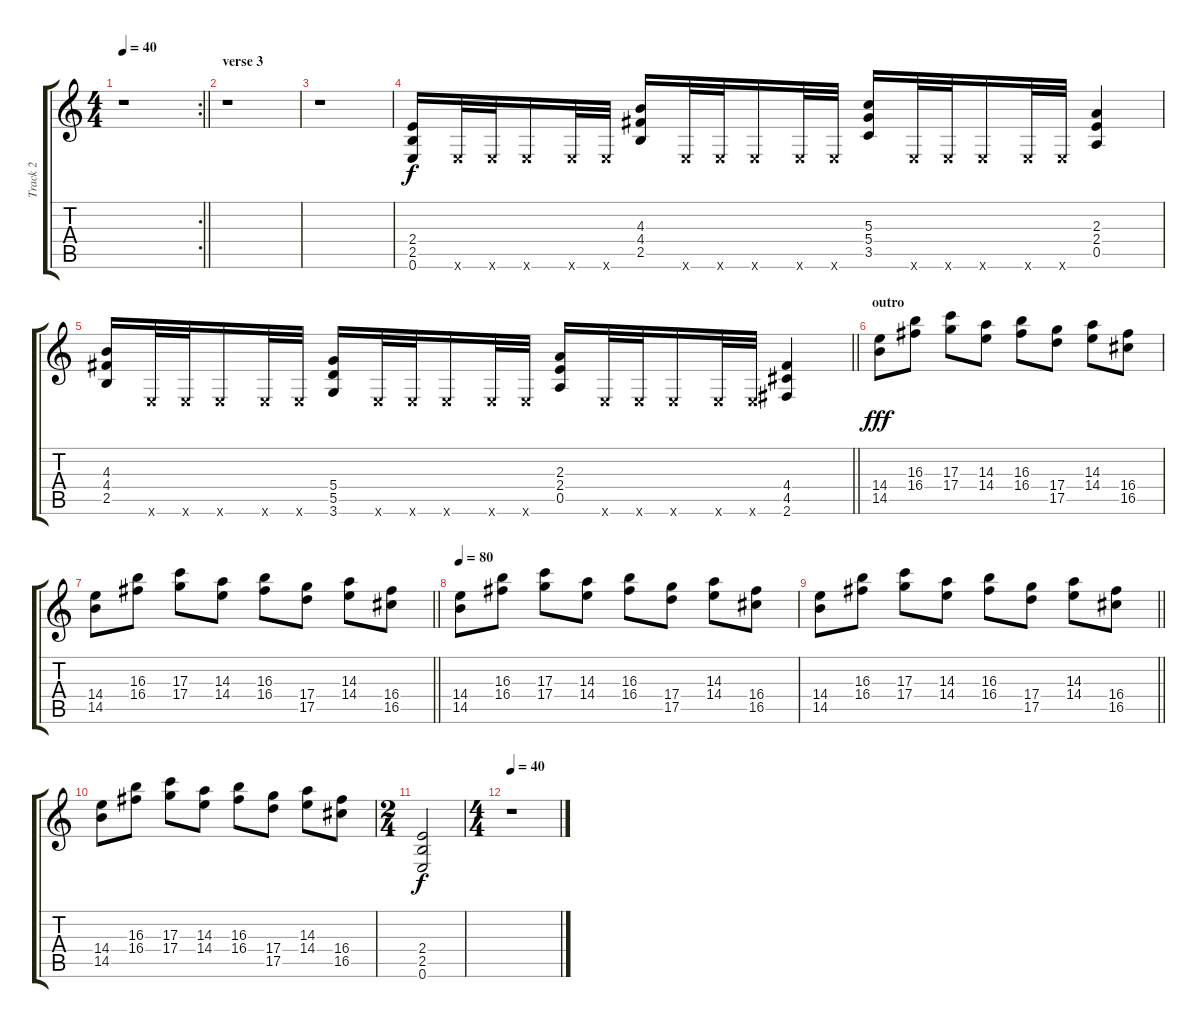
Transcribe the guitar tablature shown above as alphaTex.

\track ("Track 2" "Track 2") {instrument distortionguitar}
\staff {score tabs}
\tuning (E4 B3 G3 D3 A2 E2) {hide}
\rc 2
\ts (4 4)
\tempo 40
\clef g2
\barLineRight lightlight
\ks c
r.1{dy f} |
\section ("" "verse 3")
r.1 |
r.1 |
(2.4 2.5 0.6).16 0.6{x}.32 0.6{x}.32 0.6{x}.16 0.6{x}.32 0.6{x}.32 (4.3 4.4 2.5).16 0.6{x}.32 0.6{x}.32 0.6{x}.16 0.6{x}.32 0.6{x}.32 (5.3 5.4 3.5).16 0.6{x}.32 0.6{x}.32 0.6{x}.16 0.6{x}.32 0.6{x}.32 (2.3 2.4 0.5).4 |
\barLineRight lightlight
(4.3 4.4 2.5).16 0.6{x}.32 0.6{x}.32 0.6{x}.16 0.6{x}.32 0.6{x}.32 (5.4 5.5 3.6).16 0.6{x}.32 0.6{x}.32 0.6{x}.16 0.6{x}.32 0.6{x}.32 (2.3 2.4 0.5).16 0.6{x}.32 0.6{x}.32 0.6{x}.16 0.6{x}.32 0.6{x}.32 (4.4 4.5 2.6).4 |
\section ("" "outro")
(14.4 14.5).8{dy fff volume 8} (16.3 16.4).8 (17.3 17.4).8 (14.3 14.4).8 (16.3 16.4).8 (17.4 17.5).8 (14.3 14.4).8 (16.4 16.5).8 |
\barLineRight lightlight
(14.4 14.5).8 (16.3 16.4).8 (17.3 17.4).8 (14.3 14.4).8 (16.3 16.4).8 (17.4 17.5).8 (14.3 14.4).8 (16.4 16.5).8 |
\tempo 80
(14.4 14.5).8{volume 0} (16.3 16.4).8 (17.3 17.4).8 (14.3 14.4).8 (16.3 16.4).8 (17.4 17.5).8 (14.3 14.4).8 (16.4 16.5).8 |
\barLineRight lightlight
(14.4 14.5).8 (16.3 16.4).8 (17.3 17.4).8 (14.3 14.4).8 (16.3 16.4).8 (17.4 17.5).8 (14.3 14.4).8 (16.4 16.5).8 |
(14.4 14.5).8 (16.3 16.4).8 (17.3 17.4).8 (14.3 14.4).8 (16.3 16.4).8 (17.4 17.5).8 (14.3 14.4).8 (16.4 16.5).8 |
\ts (2 4)
(2.4 2.5 0.6).2{dy f} |
\ts (4 4)
\tempo 40
r.1
